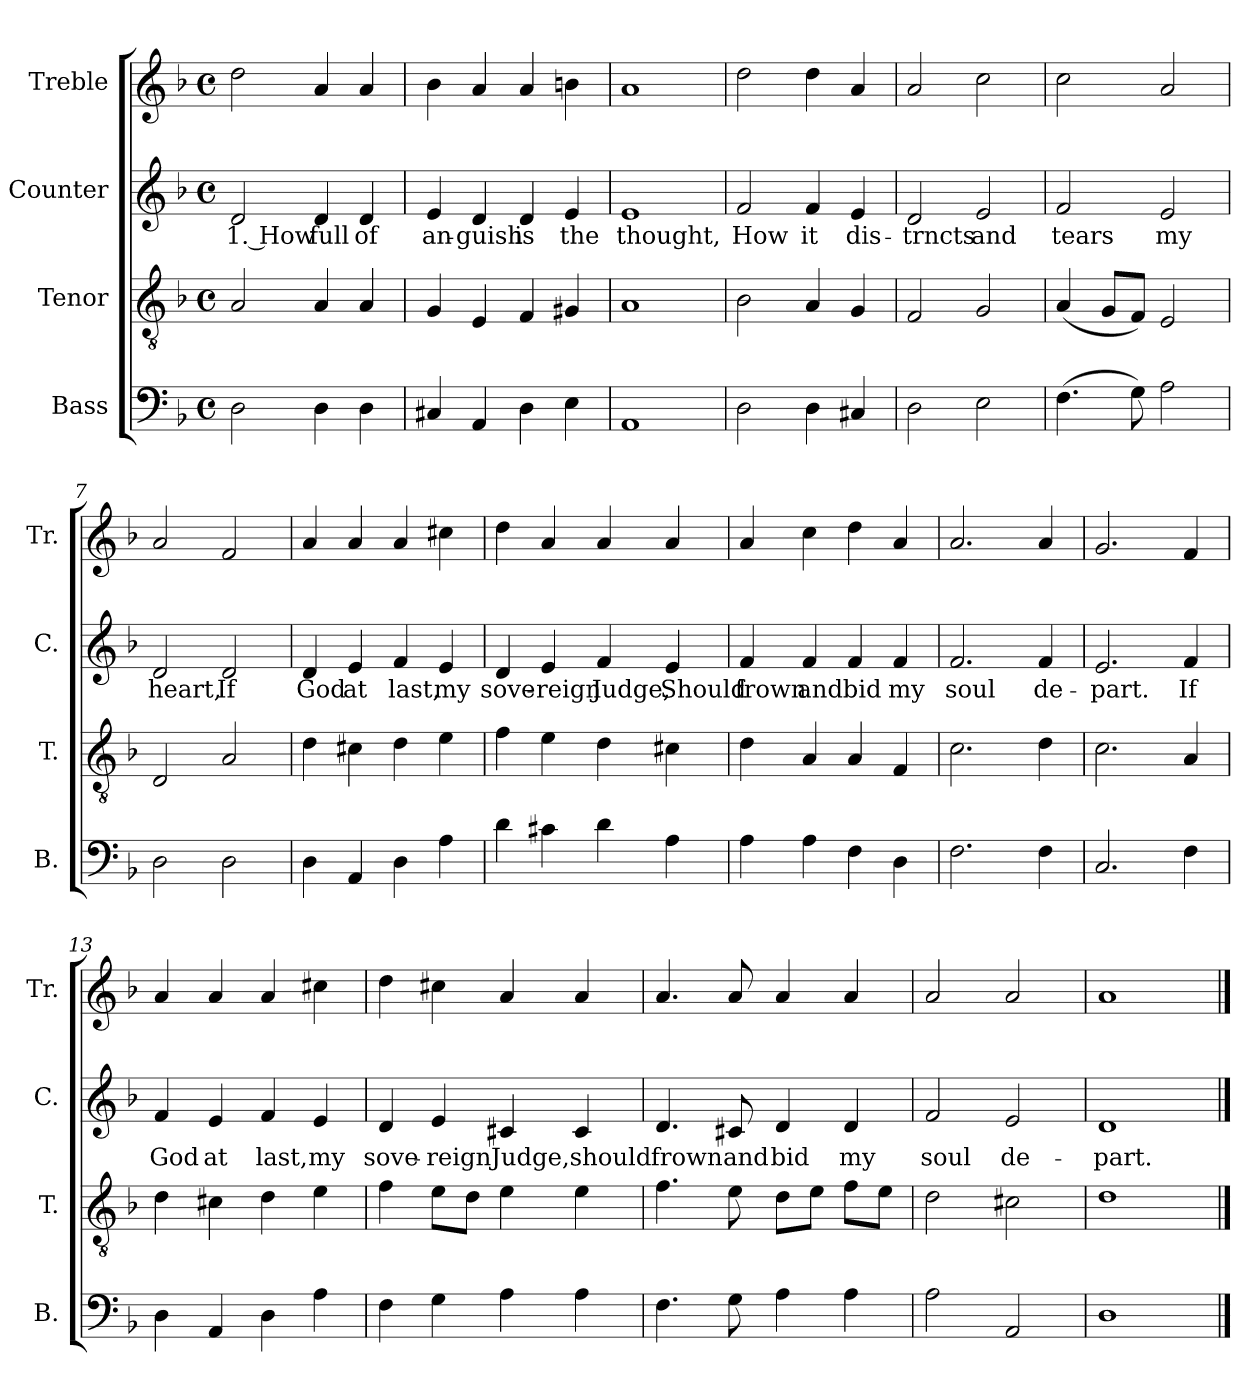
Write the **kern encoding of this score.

**kern	**kern	**kern	**text	**kern
*part4	*part3	*part2	*part2	*part1
*staff4	*staff3	*staff2	*staff2	*staff1
*I"Bass	*I"Tenor	*I"Counter	*	*I"Treble
*I'B.	*I'T.	*I'C.	*	*I'Tr.
*clefF4	*clefGv2	*clefG2	*	*clefG2
*k[b-]	*k[b-]	*k[b-]	*	*k[b-]
*M4/4	*M4/4	*M4/4	*	*M4/4
*met(c)	*met(c)	*met(c)	*	*met(c)
=1	=1	=1	=1	=1
2D\	2A/	2d/	1. How	2dd\
4D\	4A/	4d/	full	4a/
4D\	4A/	4d/	of	4a/
=2	=2	=2	=2	=2
4C#X/	4G/	4e/	an-	4b-\
4AA/	4E/	4d/	-guish	4a/
4D\	4F/	4d/	is	4a/
4E\	4G#X/	4e/	the	4bn\
=3	=3	=3	=3	=3
1AA	1A	1e	thought,	1a
=4	=4	=4	=4	=4
2D\	2B-\	2f/	How	2dd\
4D\	4A/	4f/	it	4dd\
4C#X/	4G/	4e/	dis-	4a/
=5	=5	=5	=5	=5
2D\	2F/	2d/	-trncts	2a/
2E\	2G/	2e/	and	2cc\
=6	=6	=6	=6	=6
(4.F\	(4A/	2f/	tears	2cc\
.	8G/L	.	.	.
8G\)	8F/J)	.	.	.
2A\	2E/	2e/	my	2a/
!!LO:LB:g=z
=7	=7	=7	=7	=7
2D\	2D/	2d/	heart,	2a/
2D\	2A/	2d/	If	2f/
=8	=8	=8	=8	=8
4D\	4d\	4d/	God	4a/
4AA/	4c#X\	4e/	at	4a/
4D\	4d\	4f/	last,	4a/
4A\	4e\	4e/	my	4cc#X\
=9	=9	=9	=9	=9
4d\	4f\	4d/	sove-	4dd\
4c#X\	4e\	4e/	-reign	4a/
4d\	4d\	4f/	Judge,	4a/
4A\	4c#X\	4e/	Should	4a/
=10	=10	=10	=10	=10
4A\	4d\	4f/	frown	4a/
4A\	4A/	4f/	and	4cc\
4F\	4A/	4f/	bid	4dd\
4D\	4F/	4f/	my	4a/
=11	=11	=11	=11	=11
2.F\	2.c\	2.f/	soul	2.a/
4F\	4d\	4f/	de-	4a/
=12	=12	=12	=12	=12
2.C/	2.c\	2.e/	-part.	2.g/
4F\	4A/	4f/	If	4f/
!!LO:LB:g=z
=13	=13	=13	=13	=13
4D\	4d\	4f/	God	4a/
4AA/	4c#X\	4e/	at	4a/
4D\	4d\	4f/	last,	4a/
4A\	4e\	4e/	my	4cc#X\
=14	=14	=14	=14	=14
4F\	4f\	4d/	sove-	4dd\
4G\	8e\L	4e/	-reign	4cc#X\
.	8d\J	.	.	.
4A\	4e\	4c#X/	Judge,	4a/
4A\	4e\	4c#/	should	4a/
=15	=15	=15	=15	=15
4.F\	4.f\	4.d/	frown	4.a/
8G\	8e\	8c#X/	and	8a/
4A\	8d\L	4d/	bid	4a/
.	8e\J	.	.	.
4A\	8f\L	4d/	my	4a/
.	8e\J	.	.	.
=16	=16	=16	=16	=16
2A\	2d\	2f/	soul	2a/
2AA/	2c#X\	2e/	de-	2a/
=17	=17	=17	=17	=17
1D	1d	1d	-part.	1a
==	==	==	==	==
*-	*-	*-	*-	*-
